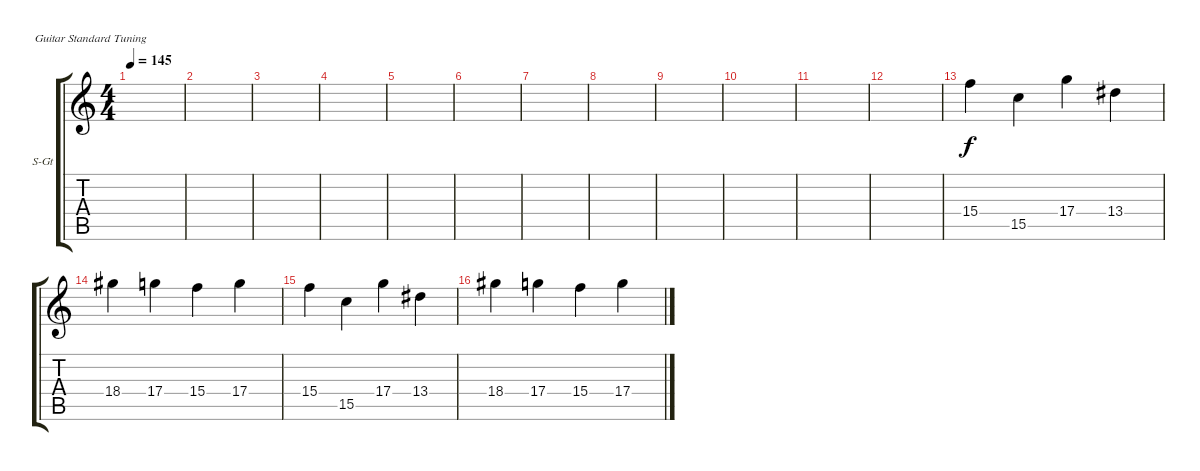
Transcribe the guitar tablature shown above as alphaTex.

\defaultSystemsLayout 4
\bracketExtendMode groupsimilarinstruments
\firstSystemTrackNameOrientation horizontal
\otherSystemsTrackNameOrientation horizontal
\track ("Steel Guitar" "S-Gt") {instrument acousticguitarsteel}
\staff {score tabs}
\tuning (E4 B3 G3 D3 A2 E2)
\ts (4 4)
\tempo 145
\clef g2
\ks c
|
|
|
|
|
|
|
|
|
|
|
|
15.4.4 15.5.4 17.4.4 13.4.4 |
18.4.4 17.4.4 15.4.4 17.4.4 |
15.4.4 15.5.4 17.4.4 13.4.4 |
18.4.4 17.4.4 15.4.4 17.4.4
